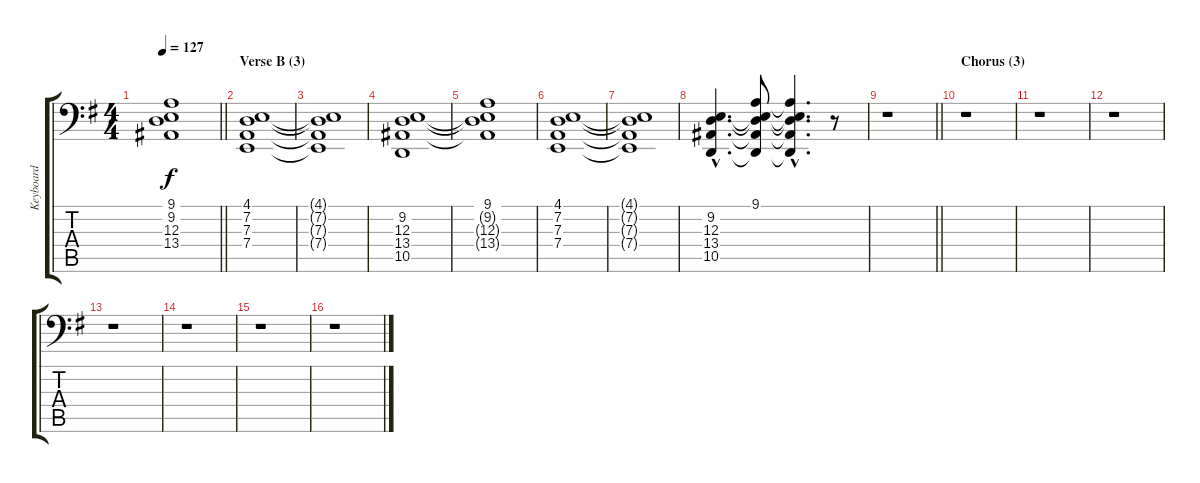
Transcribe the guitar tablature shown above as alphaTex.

\track ("Keyboard" "Keyboard") {instrument pad3polysynth}
\staff {score tabs}
\tuning (C3 G2 D2 A1 E1 B0) {hide}
\ts (4 4)
\tempo 127
\clef f4
\barLineRight lightlight
\ks eminor
(9.1 9.2{t} 12.3{t} 13.4{t}).1{dy f} |
\section ("" "Verse B (3)")
(4.1 7.2 7.3 7.4).1 |
(4.1{t} 7.2{t} 7.3{t} 7.4{t}).1 |
(9.2 12.3 13.4 10.5).1 |
(9.1 9.2{t} 12.3{t} 13.4{t}).1 |
(4.1 7.2 7.3 7.4).1 |
(4.1{t} 7.2{t} 7.3{t} 7.4{t}).1 |
(9.2{hac} 12.3{hac} 13.4{hac} 10.5{hac}).4{d} (9.1 9.2{t} 12.3{t} 13.4{t} 10.5{t}).8 (9.1{hac t} 9.2{hac t} 12.3{hac t} 13.4{hac t} 10.5{hac t}).4{d} r.8 |
\barLineRight lightlight
r.1 |
\section ("" "Chorus (3)")
r.1 |
r.1 |
r.1 |
r.1 |
r.1 |
r.1 |
r.1
